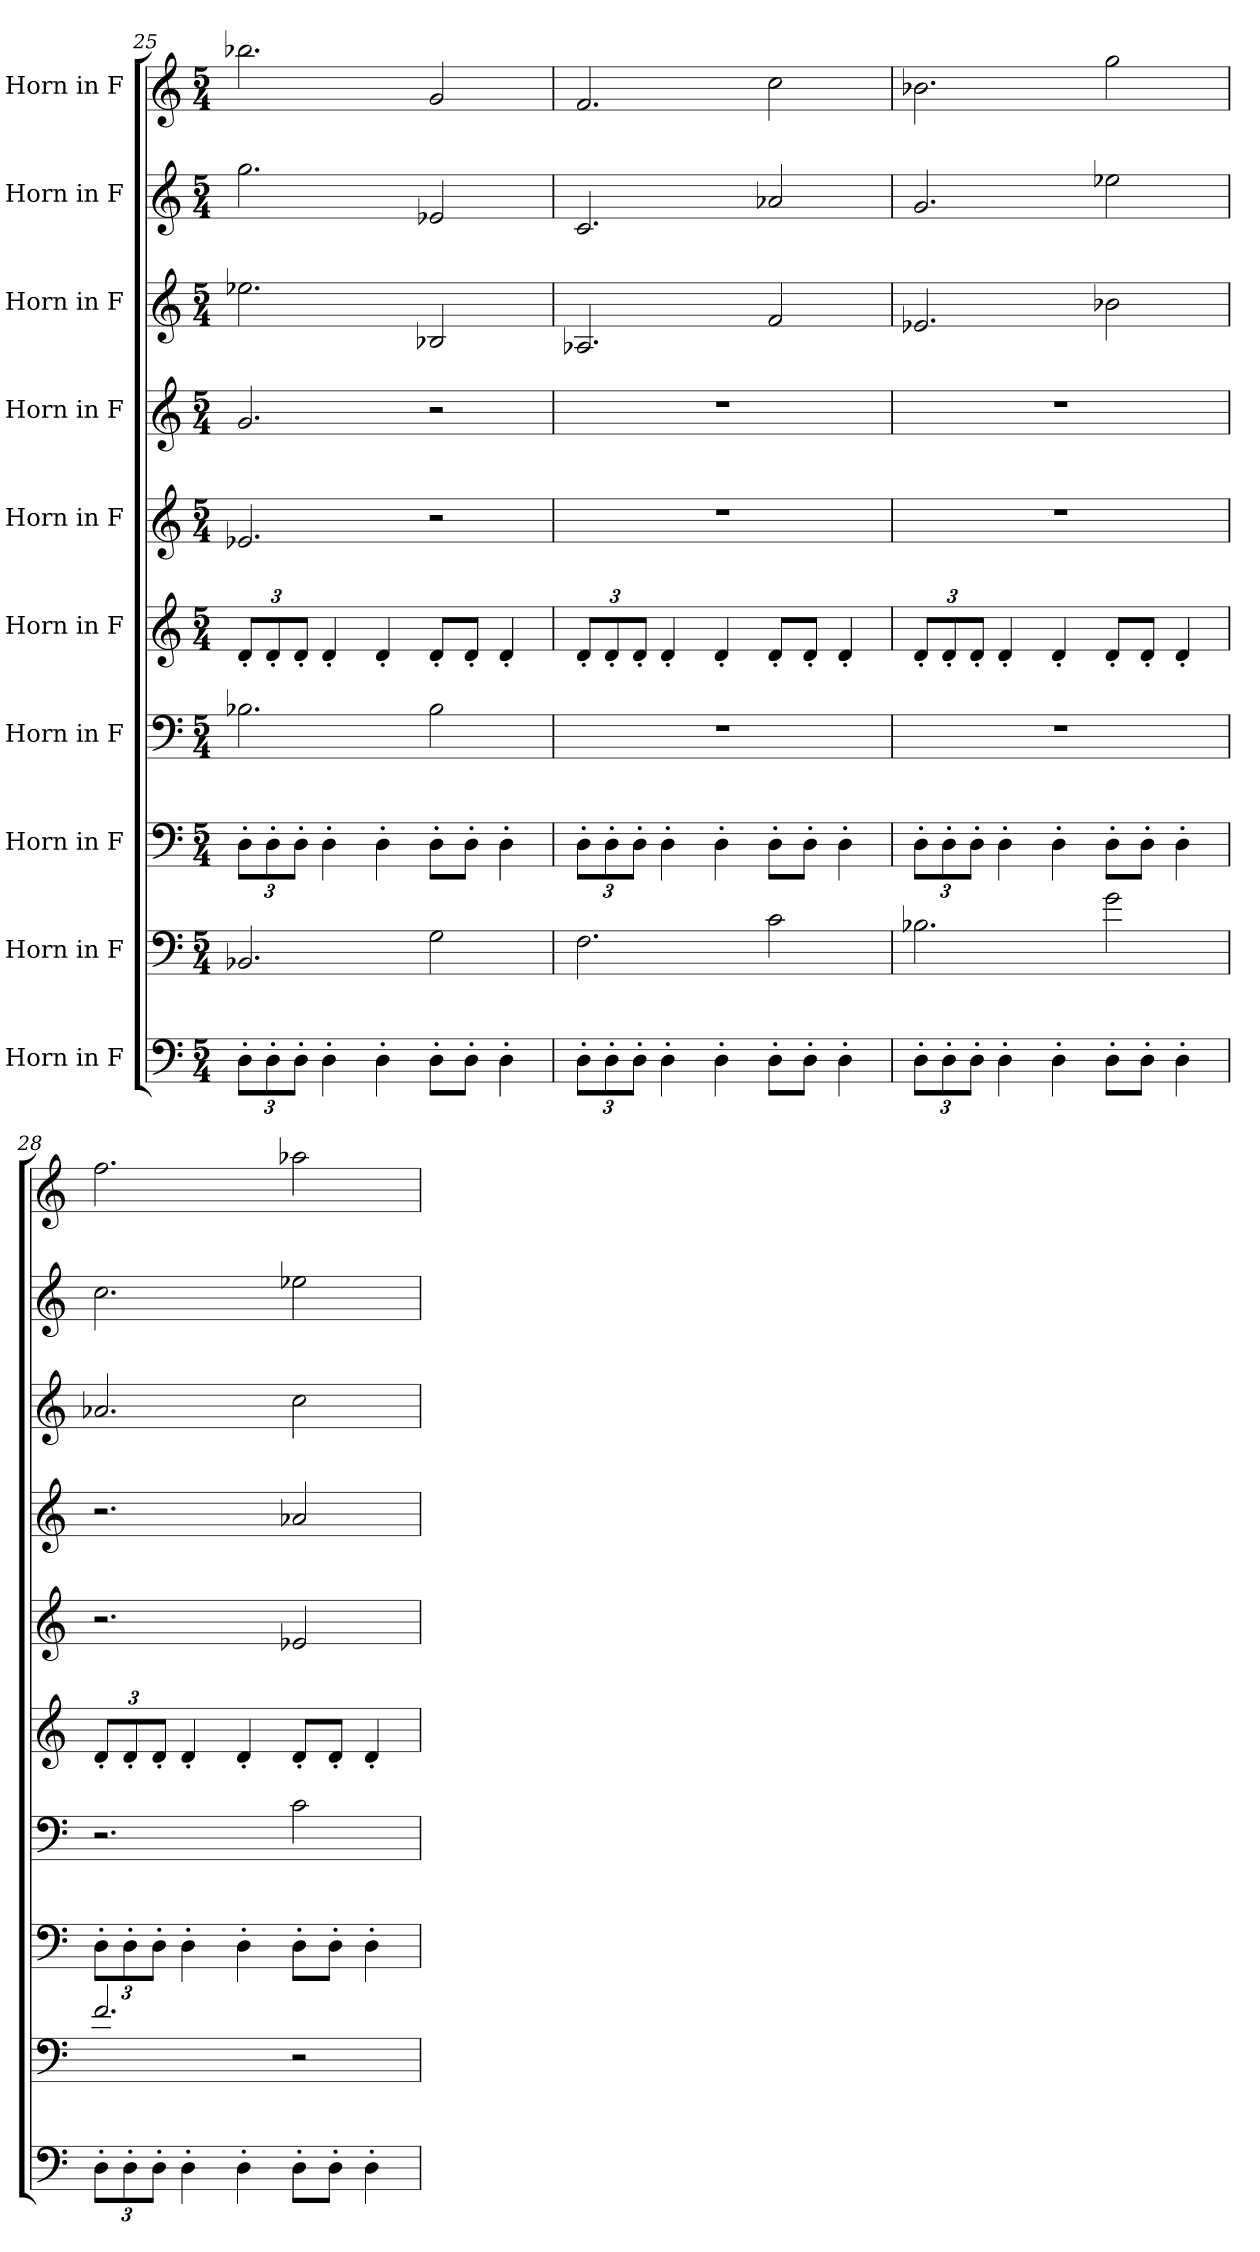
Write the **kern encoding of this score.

**kern	**kern	**kern	**kern	**kern	**kern	**kern	**kern	**kern	**kern
*part10	*part9	*part8	*part7	*part6	*part5	*part4	*part3	*part2	*part1
*staff10	*staff9	*staff8	*staff7	*staff6	*staff5	*staff4	*staff3	*staff2	*staff1
*I"Horn in F	*I"Horn in F	*I"Horn in F	*I"Horn in F	*I"Horn in F	*I"Horn in F	*I"Horn in F	*I"Horn in F	*I"Horn in F	*I"Horn in F
*clefF4	*clefF4	*clefF4	*clefF4	*clefG2	*clefG2	*clefG2	*clefG2	*clefG2	*clefG2
*ITrd4c7	*ITrd4c7	*ITrd4c7	*ITrd4c7	*ITrd4c7	*ITrd4c7	*ITrd4c7	*ITrd4c7	*ITrd4c7	*ITrd4c7
*k[b-]	*k[b-]	*k[b-]	*k[b-]	*k[b-]	*k[b-]	*k[b-]	*k[b-]	*k[b-]	*k[b-]
*M5/4	*M5/4	*M5/4	*M5/4	*M5/4	*M5/4	*M5/4	*M5/4	*M5/4	*M5/4
*Xbrackettup	*	*Xbrackettup	*	*Xbrackettup	*	*	*	*	*
=25	=25	=25	=25	=25	=25	=25	=25	=25	=25
12GG'\L	2.EE-X/	12GG'\L	2.E-X\	12G'/L	2.A-X/	2.c/	2.a-X\	2.cc\	2.ee-X\
12GG'\	.	12GG'\	.	12G'/	.	.	.	.	.
12GG'\J	.	12GG'\J	.	12G'/J	.	.	.	.	.
4GG'\	.	4GG'\	.	4G'/	.	.	.	.	.
4GG'\	.	4GG'\	.	4G'/	.	.	.	.	.
8GG'\L	2C\	8GG'\L	2E-\	8G'/L	2r	2r	2E-X/	2A-X/	2c/
8GG'\J	.	8GG'\J	.	8G'/J	.	.	.	.	.
4GG'\	.	4GG'\	.	4G'/	.	.	.	.	.
=26	=26	=26	=26	=26	=26	=26	=26	=26	=26
12GG'\L	2.BB-\	12GG'\L	4%5r	12G'/L	4%5r	4%5r	2.D-X/	2.F/	2.B-/
12GG'\	.	12GG'\	.	12G'/	.	.	.	.	.
12GG'\J	.	12GG'\J	.	12G'/J	.	.	.	.	.
4GG'\	.	4GG'\	.	4G'/	.	.	.	.	.
4GG'\	.	4GG'\	.	4G'/	.	.	.	.	.
8GG'\L	2F\	8GG'\L	.	8G'/L	.	.	2B-/	2d-X/	2f\
8GG'\J	.	8GG'\J	.	8G'/J	.	.	.	.	.
4GG'\	.	4GG'\	.	4G'/	.	.	.	.	.
=27	=27	=27	=27	=27	=27	=27	=27	=27	=27
12GG'\L	2.E-X\	12GG'\L	4%5r	12G'/L	4%5r	4%5r	2.A-X/	2.c/	2.e-X\
12GG'\	.	12GG'\	.	12G'/	.	.	.	.	.
12GG'\J	.	12GG'\J	.	12G'/J	.	.	.	.	.
4GG'\	.	4GG'\	.	4G'/	.	.	.	.	.
4GG'\	.	4GG'\	.	4G'/	.	.	.	.	.
8GG'\L	2c\	8GG'\L	.	8G'/L	.	.	2e-X\	2a-X\	2cc\
8GG'\J	.	8GG'\J	.	8G'/J	.	.	.	.	.
4GG'\	.	4GG'\	.	4G'/	.	.	.	.	.
!!LO:LB:g=z
=28	=28	=28	=28	=28	=28	=28	=28	=28	=28
12GG'\L	2.B-/	12GG'\L	2.r	12G'/L	2.r	2.r	2.d-X/	2.f\	2.b-\
12GG'\	.	12GG'\	.	12G'/	.	.	.	.	.
12GG'\J	.	12GG'\J	.	12G'/J	.	.	.	.	.
4GG'\	.	4GG'\	.	4G'/	.	.	.	.	.
4GG'\	.	4GG'\	.	4G'/	.	.	.	.	.
8GG'\L	2r	8GG'\L	2F\	8G'/L	2A-X/	2d-X/	2f\	2a-X\	2dd-X\
8GG'\J	.	8GG'\J	.	8G'/J	.	.	.	.	.
4GG'\	.	4GG'\	.	4G'/	.	.	.	.	.
=	=	=	=	=	=	=	=	=	=
*-	*-	*-	*-	*-	*-	*-	*-	*-	*-
